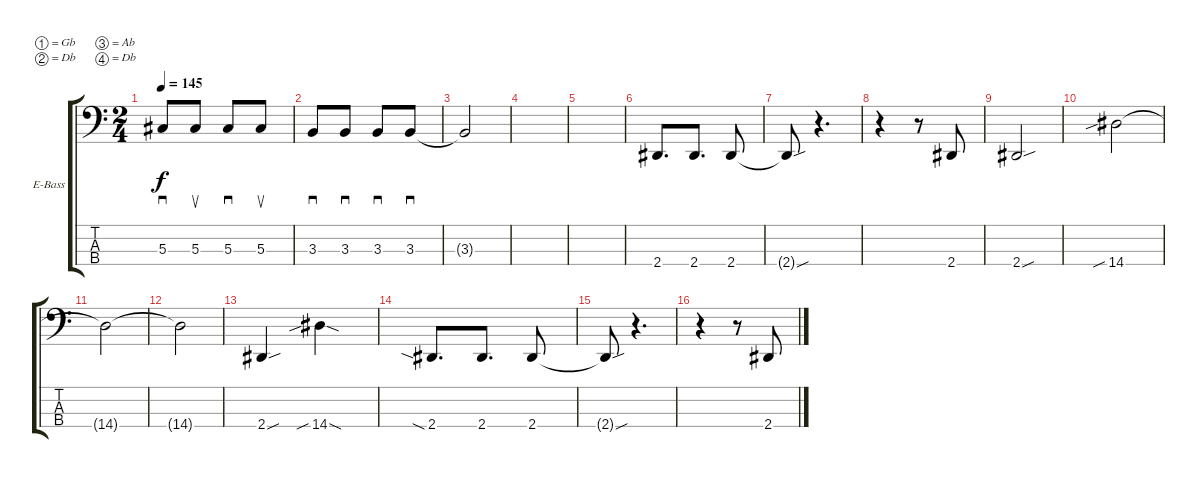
\bracketExtendMode groupsimilarinstruments
\firstSystemTrackNameOrientation horizontal
\otherSystemsTrackNameOrientation horizontal
\track ("Electric Bass" "E-Bass") {instrument electricbassfinger}
\staff {score tabs}
\tuning (Gb2 Db2 Ab1 Db1)
\ts (2 4)
\tempo 145
\clef f4
\scale
0.333333
\ks c
5.3.8{sd dy f} 5.3.8{su} 5.3.8{sd} 5.3.8{su} |
\scale
0.333333 3.3.8{sd} 3.3.8{sd} 3.3.8{sd} 3.3.8{sd} |
\scale
0.333333 3.3{t}.2 |
\scale
0.333333 |
\scale
0.333333 |
\scale
0.333333 2.4.8{d} 2.4.8{d} 2.4.8 |
\scale
0.333333 2.4{sou t}.8 r.4{d} |
\scale
0.333333 r.4 r.8 2.4.8 |
\scale
0.333333 2.4{sou}.2 |
\scale
0.333333 14.4{sib}.2 |
\scale
0.333333 14.4{t}.2 |
\scale
0.333333 14.4{t}.2 |
\scale
0.333333 2.4{sou}.4 14.4{sib sod}.4 |
\scale
0.333333 2.4{sia}.8{d} 2.4.8{d} 2.4.8 |
\scale
0.333333 2.4{sou t}.8 r.4{d} |
\scale
0.333333 r.4 r.8 2.4.8
